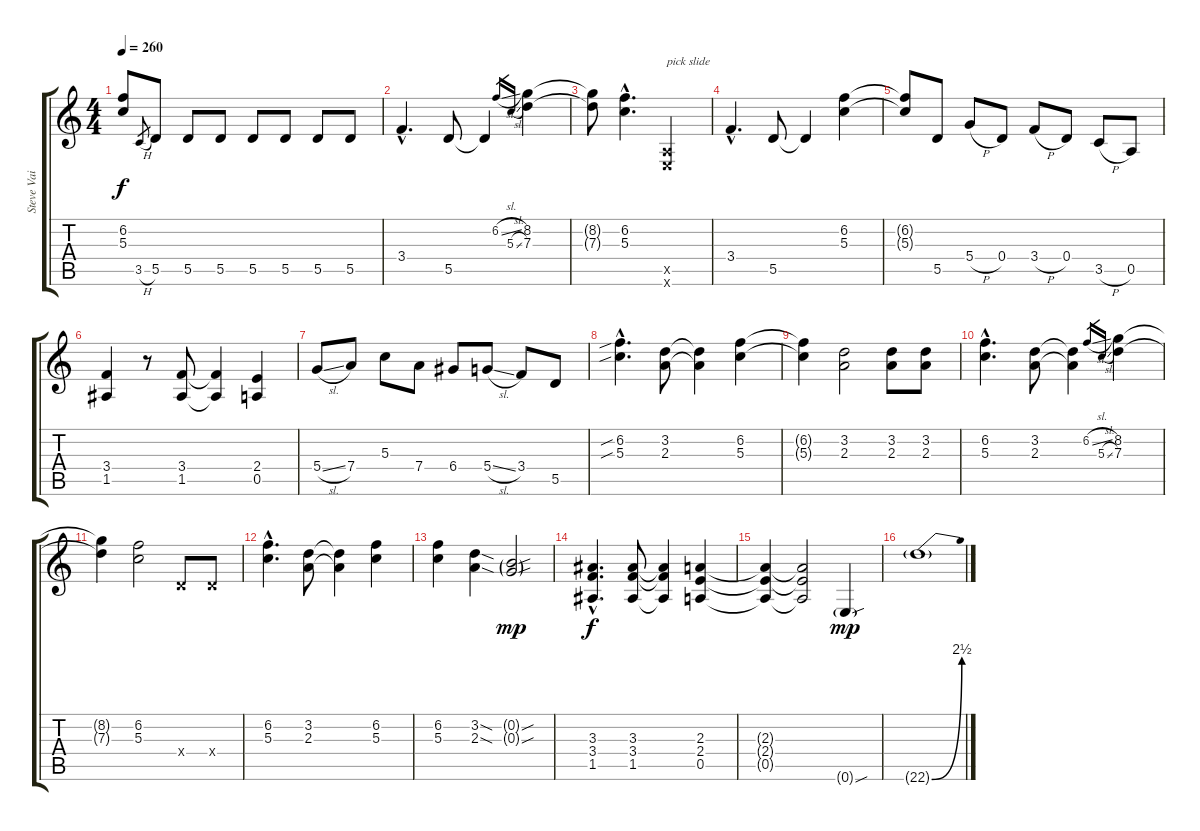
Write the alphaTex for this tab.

\track ("Steve Vai" "Steve Vai") {instrument distortionguitar}
\staff {score tabs}
\tuning (E4 B3 G3 D3 A2 E2) {hide}
\ts (4 4)
\tempo 260
\clef g2
\ks c
(6.2{t} 5.3{t}).8{dy f} 3.5{h}.8{gr} 5.5.8 5.5.8 5.5.8 5.5.8 5.5.8 5.5.8 5.5.8 |
3.4{hac}.4{d} 5.5.8 5.5{t}.4 6.2{sl}.16{gr} 5.3{sl}.16{gr} (8.2 7.3).4 |
(8.2{t} 7.3{t}).8 (6.2{hac} 5.3{hac}).4{d} (0.5{x} 0.6{x}).2{txt "pick slide"} |
3.4{hac}.4{d} 5.5.8 5.5{t}.4 (6.2 5.3).4 |
(6.2{t} 5.3{t}).8 5.5.8 5.4{h}.8 0.4.8 3.4{h}.8 0.4.8 3.5{h}.8 0.5.8 |
(3.4 1.5).4 r.8 (3.4 1.5).8 (3.4{t} 1.5{t}).4 (2.4 0.5).4 |
5.4{sl}.8 7.4.8 5.3.8 7.4.8 6.4.8 5.4{sl}.8 3.4.8 5.5.8 |
(6.2{sib hac} 5.3{sib hac}).4{d} (3.2 2.3).8 (3.2{t} 2.3{t}).4 (6.2 5.3).4 |
(6.2{t} 5.3{t}).4 (3.2 2.3).2 (3.2 2.3).8 (3.2 2.3).8 |
(6.2{hac} 5.3{hac}).4{d} (3.2 2.3).8 (3.2{t} 2.3{t}).4 6.2{sl}.16{gr} 5.3{sl}.16{gr} (8.2 7.3).4 |
(8.2{t} 7.3{t}).4 (6.2 5.3).2 0.4{x}.8 0.4{x}.8 |
(6.2{hac} 5.3{hac}).4{d} (3.2 2.3).8 (3.2{t} 2.3{t}).4 (6.2 5.3).4 |
(6.2 5.3).4 (3.2{sod} 2.3{sod}).4 (0.2{sou g} 0.3{sou g}).2{dy mp} |
(3.3{hac} 3.4{hac} 1.5{hac}).4{d dy f} (3.3 3.4 1.5).8 (3.3{t} 3.4{t} 1.5{t}).4 (2.3 2.4 0.5).4 |
(2.3{t} 2.4{t} 0.5{t}).4 (2.3{t} 2.4{t} 0.5{t}).2 0.6{sou g}.4{dy mp} |
22.6{be (bend 0 0 60 10) g}.1
